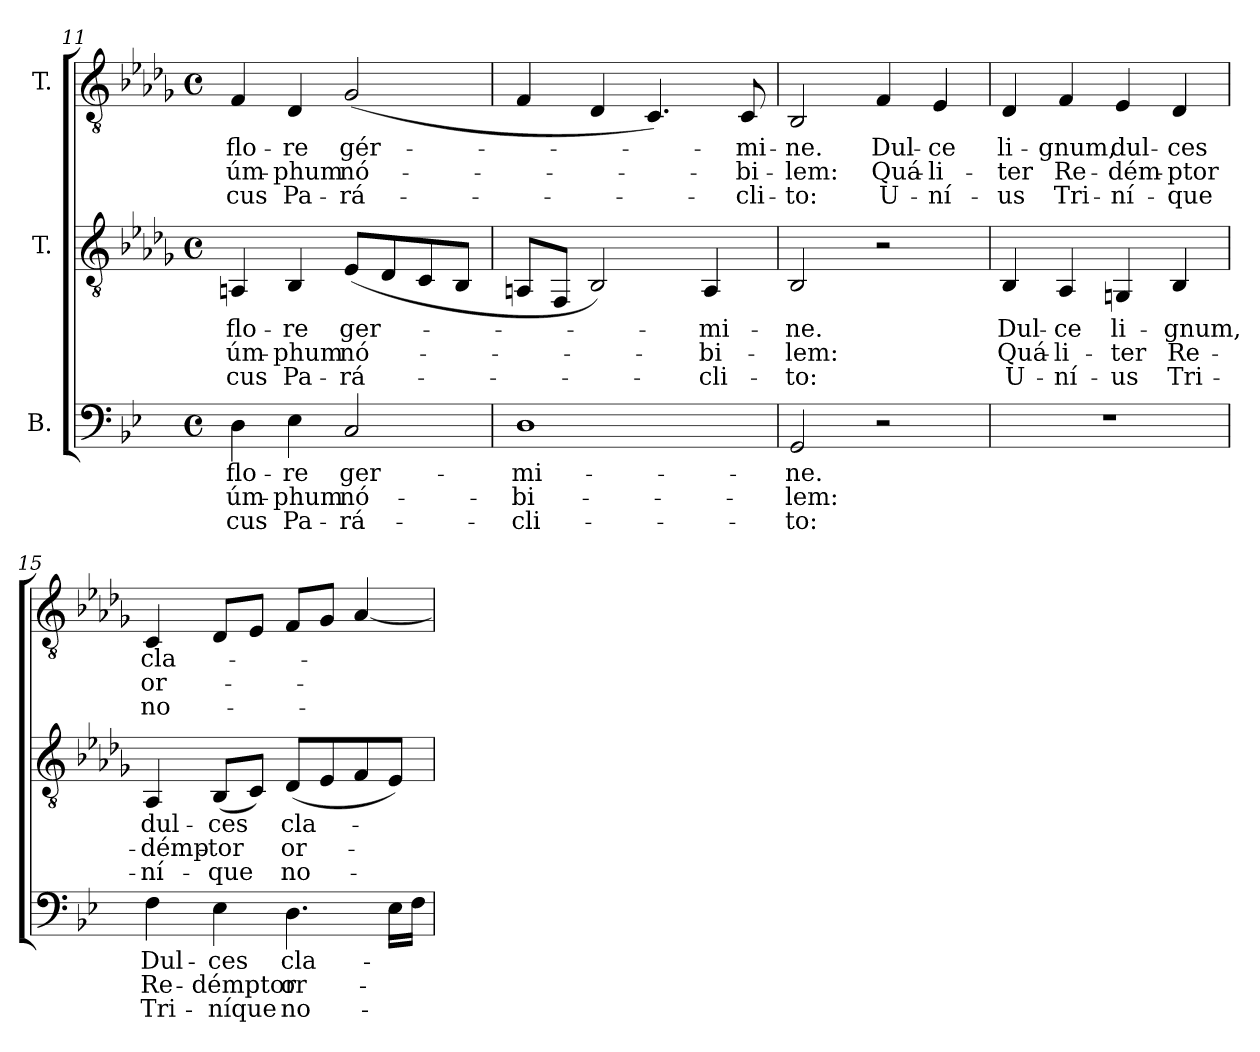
**kern	**text	**text	**text	**kern	**text	**text	**text	**kern	**text	**text	**text
*part3	*part3	*part3	*part3	*part2	*part2	*part2	*part2	*part1	*part1	*part1	*part1
*staff3	*staff3	*staff3	*staff3	*staff2	*staff2	*staff2	*staff2	*staff1	*staff1	*staff1	*staff1
*I"B.	*	*	*	*I"T.	*	*	*	*I"T.	*	*	*
*clefF4	*	*	*	*clefGv2	*	*	*	*clefGv2	*	*	*
*	*	*	*	*ITrd2c3	*	*	*	*ITrd2c3	*	*	*
*k[b-e-]	*	*	*	*k[b-e-]	*	*	*	*k[b-e-]	*	*	*
*g:	*	*	*	*g:	*	*	*	*g:	*	*	*
*M4/4	*	*	*	*M4/4	*	*	*	*M4/4	*	*	*
*met(c)	*	*	*	*met(c)	*	*	*	*met(c)	*	*	*
=11	=11	=11	=11	=11	=11	=11	=11	=11	=11	=11	=11
!	!LO:LY:b:color=#000000	!LO:LY:b:color=#000000	!LO:LY:b:color=#000000	!	!	!	!	!	!	!	!
!	!	!	!	!	!LO:LY:b:color=#000000	!LO:LY:b:color=#000000	!LO:LY:b:color=#000000	!	!	!	!
!	!	!	!	!	!	!	!	!	!LO:LY:b:color=#000000	!LO:LY:b:color=#000000	!LO:LY:b:color=#000000
4Di\	flo-	-úm-	-cus	4FF#Xi/	flo-	-úm-	-cus	4Di/	flo-	-úm-	-cus
!	!LO:LY:b:color=#000000	!LO:LY:b:color=#000000	!LO:LY:b:color=#000000	!	!	!	!	!	!	!	!
!	!	!	!	!	!LO:LY:b:color=#000000	!LO:LY:b:color=#000000	!LO:LY:b:color=#000000	!	!	!	!
!	!	!	!	!	!	!	!	!	!LO:LY:b:color=#000000	!LO:LY:b:color=#000000	!LO:LY:b:color=#000000
4E-i\	-re	-phum	Pa-	4GGi/	-re	-phum	Pa-	4BB-i/	-re	-phum	Pa-
!	!LO:LY:b:color=#000000	!LO:LY:b:color=#000000	!LO:LY:b:color=#000000	!	!	!	!	!	!	!	!
!	!	!	!	!	!LO:LY:b:color=#000000	!LO:LY:b:color=#000000	!LO:LY:b:color=#000000	!	!	!	!
!	!	!	!	!	!	!	!	!	!LO:LY:b:color=#000000	!LO:LY:b:color=#000000	!LO:LY:b:color=#000000
2Ci/	ger-	nó-	-rá-	(8Ci/L	ger-	nó-	-rá-	(2E-i/	gér-	nó-	-rá-
.	.	.	.	8BB-i/	.	.	.	.	.	.	.
.	.	.	.	8AAi/	.	.	.	.	.	.	.
.	.	.	.	8GGi/J	.	.	.	.	.	.	.
!!LO:PB:g=z
=12	=12	=12	=12	=12	=12	=12	=12	=12	=12	=12	=12
!	!LO:LY:b:color=#000000	!LO:LY:b:color=#000000	!LO:LY:b:color=#000000	!	!	!	!	!	!	!	!
1Di	-mi-	-bi-	-cli-	8FF#Xi/L	.	.	.	4Di/	.	.	.
.	.	.	.	8DDi/J	.	.	.	.	.	.	.
.	.	.	.	2GGi/)	.	.	.	4BB-i/	.	.	.
.	.	.	.	.	.	.	.	4.AAi/)	.	.	.
!	!	!	!	!	!LO:LY:b:color=#000000	!LO:LY:b:color=#000000	!LO:LY:b:color=#000000	!	!	!	!
.	.	.	.	4FF#i/	mi-	-bi-	-cli-	.	.	.	.
!	!	!	!	!	!	!	!	!	!LO:LY:b:color=#000000	!LO:LY:b:color=#000000	!LO:LY:b:color=#000000
.	.	.	.	.	.	.	.	8AAi/	-mi-	-bi-	-cli-
=13	=13	=13	=13	=13	=13	=13	=13	=13	=13	=13	=13
!	!LO:LY:b:color=#000000	!LO:LY:b:color=#000000	!LO:LY:b:color=#000000	!	!	!	!	!	!	!	!
!	!	!	!	!	!LO:LY:b:color=#000000	!LO:LY:b:color=#000000	!LO:LY:b:color=#000000	!	!	!	!
!	!	!	!	!	!	!	!	!	!LO:LY:b:color=#000000	!LO:LY:b:color=#000000	!LO:LY:b:color=#000000
2GGi/	-ne.	-lem:	-to:	2GGi/	-ne.	-lem:	-to:	2GGi/	-ne.	-lem:	-to:
!	!	!	!	!	!	!	!	!	!LO:LY:b:color=#000000	!LO:LY:b:color=#000000	!LO:LY:b:color=#000000
2r	.	.	.	2r	.	.	.	4Di/	Dul-	Quá-	U-
!	!	!	!	!	!	!	!	!	!LO:LY:b:color=#000000	!LO:LY:b:color=#000000	!LO:LY:b:color=#000000
.	.	.	.	.	.	.	.	4Ci/	-ce	-li-	-ní-
=14	=14	=14	=14	=14	=14	=14	=14	=14	=14	=14	=14
!	!	!	!	!	!LO:LY:b:color=#000000	!LO:LY:b:color=#000000	!LO:LY:b:color=#000000	!	!	!	!
!	!	!	!	!	!	!	!	!	!LO:LY:b:color=#000000	!LO:LY:b:color=#000000	!LO:LY:b:color=#000000
1r	.	.	.	4GGi/	Dul-	Quá-	U-	4BB-i/	li-	-ter	-us
!	!	!	!	!	!LO:LY:b:color=#000000	!LO:LY:b:color=#000000	!LO:LY:b:color=#000000	!	!	!	!
!	!	!	!	!	!	!	!	!	!LO:LY:b:color=#000000	!LO:LY:b:color=#000000	!LO:LY:b:color=#000000
.	.	.	.	4FFi/	-ce	-li-	-ní-	4Di/	-gnum,	Re-	Tri-
!	!	!	!	!	!LO:LY:b:color=#000000	!LO:LY:b:color=#000000	!LO:LY:b:color=#000000	!	!	!	!
!	!	!	!	!	!	!	!	!	!LO:LY:b:color=#000000	!LO:LY:b:color=#000000	!LO:LY:b:color=#000000
.	.	.	.	4EEni/	li-	-ter	-us	4Ci/	dul-	-dém-	-ní-
!	!	!	!	!	!LO:LY:b:color=#000000	!LO:LY:b:color=#000000	!LO:LY:b:color=#000000	!	!	!	!
!	!	!	!	!	!	!	!	!	!LO:LY:b:color=#000000	!LO:LY:b:color=#000000	!LO:LY:b:color=#000000
.	.	.	.	4GGi/	-gnum,	Re-	Tri-	4BB-i/	-ces	-ptor	-que
=15	=15	=15	=15	=15	=15	=15	=15	=15	=15	=15	=15
!	!LO:LY:b:color=#000000	!LO:LY:b:color=#000000	!LO:LY:b:color=#000000	!	!	!	!	!	!	!	!
!	!	!	!	!	!LO:LY:b:color=#000000	!LO:LY:b:color=#000000	!LO:LY:b:color=#000000	!	!	!	!
!	!	!	!	!	!	!	!	!	!LO:LY:b:color=#000000	!LO:LY:b:color=#000000	!LO:LY:b:color=#000000
4Fi\	Dul-	Re-	Tri-	4FFi/	dul-	-démp-	-ní-	4AAi/	cla-	or-	no-
!	!LO:LY:b:color=#000000	!LO:LY:b:color=#000000	!LO:LY:b:color=#000000	!	!	!	!	!	!	!	!
!	!	!	!	!	!LO:LY:b:color=#000000	!LO:LY:b:color=#000000	!LO:LY:b:color=#000000	!	!	!	!
4E-i\	-ces	-démptor	-níque	(8GGi/L	-ces	-tor	-que	8BB-i/L	.	.	.
.	.	.	.	8AAi/J)	.	.	.	8Ci/J	.	.	.
!	!LO:LY:b:color=#000000	!LO:LY:b:color=#000000	!LO:LY:b:color=#000000	!	!	!	!	!	!	!	!
!	!	!	!	!	!LO:LY:b:color=#000000	!LO:LY:b:color=#000000	!LO:LY:b:color=#000000	!	!	!	!
4.Di\	cla-	or-	no-	(8BB-i/L	cla-	or-	no-	8Di/L	.	.	.
.	.	.	.	8Ci/	.	.	.	8E-i/J	.	.	.
.	.	.	.	8Di/	.	.	.	[<4Fi/	.	.	.
16E-i\LL	.	.	.	8Ci/J)	.	.	.	.	.	.	.
16Fi\JJ	.	.	.	.	.	.	.	.	.	.	.
=	=	=	=	=	=	=	=	=	=	=	=
*-	*-	*-	*-	*-	*-	*-	*-	*-	*-	*-	*-
